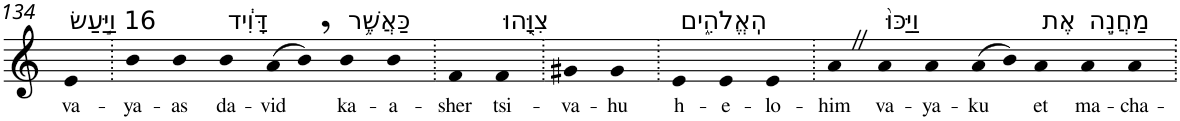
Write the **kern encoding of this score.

**kern	**text
*part1	*part1
*staff1	*staff1
*I"Piano	*
*I'Pno	*
!!LO:PB:g=z
*clefG2	*
*k[]	*
=134	=134
!LO:TX:a:t=16 וַיַּ֣עַשׂ	!
!	!LO:LY:b
4e	va-
=135.	=135.
!	!LO:LY:b
4b	-ya-
!	!LO:LY:b
4b	-as
!LO:TX:a:t=דָּוִ֔יד	!
!	!LO:LY:b
4b	da-
!	!LO:LY:b
(>8a	-vid
8b,)	.
!LO:TX:a:t=כַּאֲשֶׁ֥ר	!
!	!LO:LY:b
4b	ka-
!	!LO:LY:b
4b	-a-
=136.	=136.
!	!LO:LY:b
4f	-sher
!LO:TX:a:t=צִוָּ֖הוּ	!
!	!LO:LY:b
4f	tsi-
=137.	=137.
!	!LO:LY:b
4g#X	-va-
!	!LO:LY:b
4g#	-hu
=138.	=138.
!LO:TX:a:t=הֽאֱלֹהִ֑ים	!
!	!LO:LY:b
4e	h-
!	!LO:LY:b
4e	-e-
!	!LO:LY:b
4e	-lo-
=139.	=139.
!	!LO:LY:b
4aZ	-him
!LO:TX:a:t=וַיַּכּוּ֙	!
!	!LO:LY:b
4a	va-
!	!LO:LY:b
4a	-ya-
!	!LO:LY:b
(>8a	-ku
8b)	.
!LO:TX:a:t=אֶת	!
!	!LO:LY:b
4a	et
!LO:TX:a:t=מַחֲנֵ֣ה	!
!	!LO:LY:b
4a	ma-
!	!LO:LY:b
4a	-cha-
=.	=.
*-	*-
